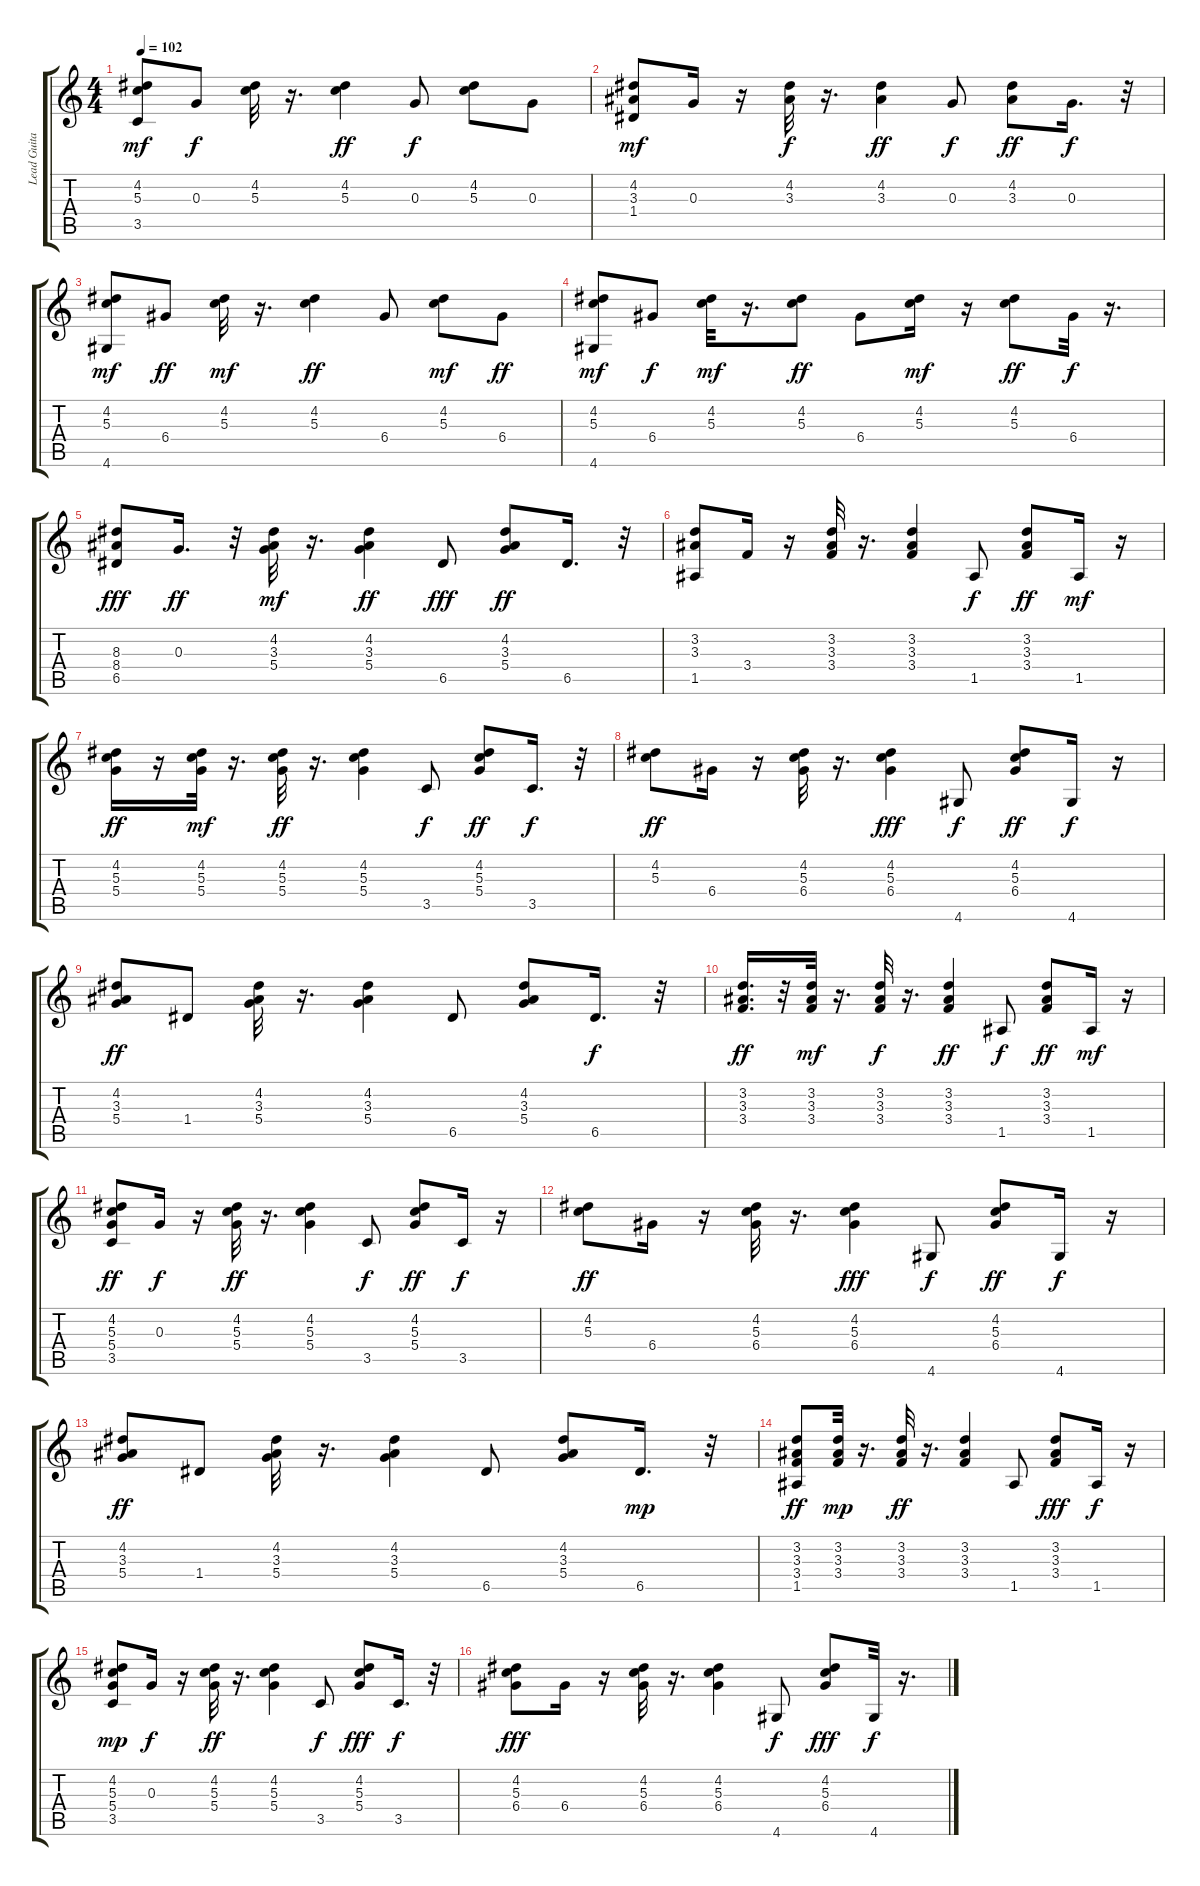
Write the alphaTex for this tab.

\track ("Lead Guitar" "Lead Guita") {instrument acousticguitarsteel}
\staff {score tabs}
\tuning (E4 B3 G3 D3 A2 E2) {hide}
\ts (4 4)
\tempo 102
\clef g2
\ks c
(4.2 5.3 3.5).8{dy mf} 0.3.8{dy f} (4.2 5.3).32 r.16{d} (4.2 5.3).4{dy ff} 0.3.8{dy f} (4.2 5.3).8 0.3.8 |
(4.2 3.3 1.4).8{dy mf} 0.3.16 r.16 (4.2 3.3).32{dy f} r.16{d} (4.2 3.3).4{dy ff} 0.3.8{dy f} (4.2 3.3).8{dy ff} 0.3.16{d dy f} r.32 |
(4.2 5.3 4.6).8{dy mf} 6.4.8{dy ff} (4.2 5.3).32{dy mf} r.16{d} (4.2 5.3).4{dy ff} 6.4.8 (4.2 5.3).8{dy mf} 6.4.8{dy ff} |
(4.2 5.3 4.6).8{dy mf} 6.4.8{dy f} (4.2 5.3).32{dy mf} r.16{d} (4.2 5.3).8{dy ff} 6.4.8 (4.2 5.3).16{dy mf} r.16 (4.2 5.3).8{dy ff} 6.4.32{dy f} r.16{d} |
(8.3 8.4 6.5).8{dy fff} 0.3.16{d dy ff} r.32 (4.2 3.3 5.4).32{dy mf} r.16{d} (4.2 3.3 5.4).4{dy ff} 6.5.8{dy fff} (4.2 3.3 5.4).8{dy ff} 6.5.16{d} r.32 |
(3.2 3.3 1.5).8 3.4.16 r.16 (3.2 3.3 3.4).32 r.16{d} (3.2 3.3 3.4).4 1.5.8{dy f} (3.2 3.3 3.4).8{dy ff} 1.5.16{dy mf} r.16 |
(4.2 5.3 5.4).16{dy ff} r.16 (4.2 5.3 5.4).32{dy mf} r.16{d} (4.2 5.3 5.4).32{dy ff} r.16{d} (4.2 5.3 5.4).4 3.5.8{dy f} (4.2 5.3 5.4).8{dy ff} 3.5.16{d dy f} r.32 |
(4.2 5.3).8{dy ff} 6.4.16 r.16 (4.2 5.3 6.4).32 r.16{d} (4.2 5.3 6.4).4{dy fff} 4.6.8{dy f} (4.2 5.3 6.4).8{dy ff} 4.6.16{dy f} r.16 |
(4.2 3.3 5.4).8{dy ff} 1.4.8 (4.2 3.3 5.4).32 r.16{d} (4.2 3.3 5.4).4 6.5.8 (4.2 3.3 5.4).8 6.5.16{d dy f} r.32 |
(3.2 3.3 3.4).16{d dy ff} r.32 (3.2 3.3 3.4).32{dy mf} r.16{d} (3.2 3.3 3.4).32{dy f} r.16{d} (3.2 3.3 3.4).4{dy ff} 1.5.8{dy f} (3.2 3.3 3.4).8{dy ff} 1.5.16{dy mf} r.16 |
(4.2 5.3 5.4 3.5).8{dy ff} 0.3.16{dy f} r.16 (4.2 5.3 5.4).32{dy ff} r.16{d} (4.2 5.3 5.4).4 3.5.8{dy f} (4.2 5.3 5.4).8{dy ff} 3.5.16{dy f} r.16 |
(4.2 5.3).8{dy ff} 6.4.16 r.16 (4.2 5.3 6.4).32 r.16{d} (4.2 5.3 6.4).4{dy fff} 4.6.8{dy f} (4.2 5.3 6.4).8{dy ff} 4.6.16{dy f} r.16 |
(4.2 3.3 5.4).8{dy ff} 1.4.8 (4.2 3.3 5.4).32 r.16{d} (4.2 3.3 5.4).4 6.5.8 (4.2 3.3 5.4).8 6.5.16{d dy mp} r.32 |
(3.2 3.3 3.4 1.5).8{dy ff} (3.2 3.3 3.4).32{dy mp} r.16{d} (3.2 3.3 3.4).32{dy ff} r.16{d} (3.2 3.3 3.4).4 1.5.8 (3.2 3.3 3.4).8{dy fff} 1.5.16{dy f} r.16 |
(4.2 5.3 5.4 3.5).8{dy mp} 0.3.16{dy f} r.16 (4.2 5.3 5.4).32{dy ff} r.16{d} (4.2 5.3 5.4).4 3.5.8{dy f} (4.2 5.3 5.4).8{dy fff} 3.5.16{d dy f} r.32 |
(4.2 5.3 6.4).8{dy fff} 6.4.16 r.16 (4.2 5.3 6.4).32 r.16{d} (4.2 5.3 6.4).4 4.6.8{dy f} (4.2 5.3 6.4).8{dy fff} 4.6.32{dy f} r.16{d}
